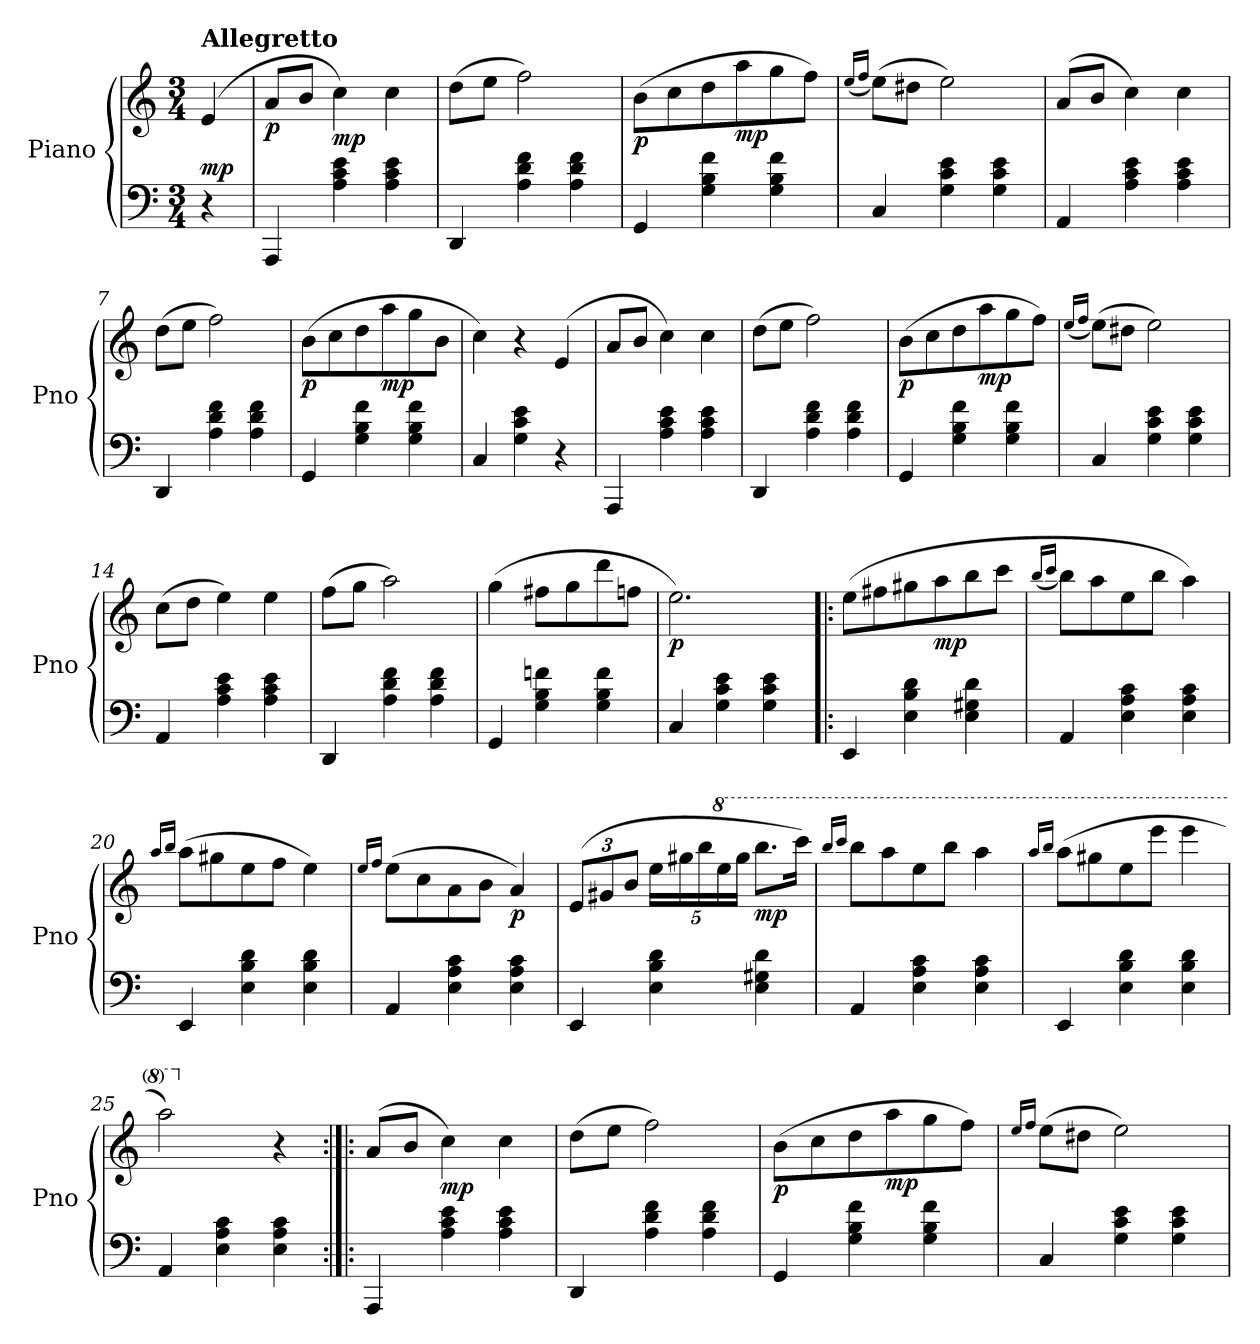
**kern	**kern	**dynam
*part1	*part1	*part1
*staff2	*staff1	*staff1/2
*I"Piano	*	*
*I'Pno	*	*
*clefF4	*clefG2	*
*k[]	*k[]	*
*M3/4	*M3/4	*
=1	=1	=1
!	!LO:TX:a:B:t=Allegretto	!
!	!	!LO:DY:a=2
4r	(>4e/	mp
=2	=2	=2
*	*MM100	*
!	!	!LO:DY:b
4AAA/	8a/L	p
.	8b/J	.
!	!	!LO:DY:b
4A\ 4c\ 4e\	4cc\)	mp
4A\ 4c\ 4e\	4cc\	.
=3	=3	=3
4DD/	(>8dd\L	.
.	8ee\J	.
4A\ 4d\ 4f\	2ff\)	.
4A\ 4d\ 4f\	.	.
=4	=4	=4
!	!	!LO:DY:b
4GG/	(>8b\L	p
.	8cc\	.
4G\ 4B\ 4f\	8dd\	.
!	!	!LO:DY:b
.	8aa\	mp
4G\ 4B\ 4f\	8gg\	.
.	8ff\J)	.
=5	=5	=5
.	(<16qee/LL	.
.	16qff/JJ	.
4C/	(>8ee\L)	.
.	8dd#X\J	.
4G\ 4c\ 4e\	2ee\)	.
4G\ 4c\ 4e\	.	.
!!LO:LB:g=z
=6	=6	=6
4AA/	(>8a/L	.
.	8b/J	.
4A\ 4c\ 4e\	4cc\)	.
4A\ 4c\ 4e\	4cc\	.
=7	=7	=7
4DD/	(>8dd\L	.
.	8ee\J	.
4A\ 4d\ 4f\	2ff\)	.
4A\ 4d\ 4f\	.	.
=8	=8	=8
!	!	!LO:DY:b
4GG/	(>8b\L	p
.	8cc\	.
4G\ 4B\ 4f\	8dd\	.
!	!	!LO:DY:b
.	8aa\	mp
4G\ 4B\ 4f\	8gg\	.
.	8b\J	.
=9	=9	=9
4C/	4cc\)	.
*	*MM60	*
4G\ 4c\ 4e\	4r	.
*	*MM90	*
4r	(<4e/	.
=10	=10	=10
*	*MM100	*
4AAA/	8a/L	.
.	8b/J	.
4A\ 4c\ 4e\	4cc\)	.
4A\ 4c\ 4e\	4cc\	.
!!LO:LB:g=z
=11	=11	=11
4DD/	(>8dd\L	.
.	8ee\J	.
4A\ 4d\ 4f\	2ff\)	.
4A\ 4d\ 4f\	.	.
=12	=12	=12
!	!	!LO:DY:b
4GG/	(>8b\L	p
.	8cc\	.
4G\ 4B\ 4f\	8dd\	.
!	!	!LO:DY:b
.	8aa\	mp
4G\ 4B\ 4f\	8gg\	.
.	8ff\J)	.
=13	=13	=13
.	(<16qee/LL	.
.	16qff/JJ	.
4C/	(>8ee\L)	.
.	8dd#X\J	.
4G\ 4c\ 4e\	2ee\)	.
4G\ 4c\ 4e\	.	.
=14	=14	=14
4AA/	(>8cc\L	.
.	8dd\J	.
4A\ 4c\ 4e\	4ee\)	.
4A\ 4c\ 4e\	4ee\	.
=15	=15	=15
4DD/	(>8ff\L	.
.	8gg\J	.
4A\ 4d\ 4f\	2aa\)	.
4A\ 4d\ 4f\	.	.
!!LO:LB:g=z
=16	=16	=16
4GG/	(>4gg\	.
4G\ 4B\ 4fn\	8ff#X\L	.
.	8gg\	.
4G\ 4B\ 4f\	8ddd\	.
.	8ffn\J	.
=17	=17	=17
!	!	!LO:DY:b
4C/	2.ee\)	p
4G\ 4c\ 4e\	.	.
4G\ 4c\ 4e\	.	.
=18!|:	=18!|:	=18!|:
4EE/	(>8ee\L	.
.	8ff#X\	.
4E\ 4B\ 4d\	8gg#X\	.
!	!	!LO:DY:b
.	8aa\	mp
4E\ 4G#X\ 4d\	8bb\	.
.	8ccc\J	.
=19	=19	=19
.	(<16qbb/LL	.
.	16qccc/JJ	.
4AA/	8bb\L)	.
.	8aa\	.
4E\ 4A\ 4c\	8ee\	.
.	8bb\J	.
4E\ 4A\ 4c\	4aa\)	.
=20	=20	=20
.	16qaa/LL	.
.	16qbb/JJ	.
4EE/	(>8aa\L	.
.	8gg#X\	.
4E\ 4B\ 4d\	8ee\	.
.	8ff\J	.
4E\ 4B\ 4d\	4ee\)	.
!!LO:LB:g=z
=21	=21	=21
.	16qee/LL	.
.	16qff/JJ	.
4AA/	(>8ee\L	.
.	8cc\	.
4E\ 4A\ 4c\	8a\	.
.	8b\J	.
!	!	!LO:DY:b
4E\ 4A\ 4c\	4a/)	p
=22	=22	=22
*	*MM90	*
4EE/	(>12e/L	.
.	12g#X/	.
.	12b/J	.
4E\ 4B\ 4d\	20ee\LL	.
.	20gg#X\	.
.	20bb\	.
*	*8va	*
.	20eee\	.
.	20ggg#\JJ	.
*	*MM100	*
!	!	!LO:DY:b
4E\ 4G#X\ 4d\	8.bbb\L	mp
.	16cccc\Jk)	.
=23	=23	=23
.	16qbbb/LL	.
.	16qcccc/JJ	.
4AA/	8bbb\L	.
.	8aaa\	.
4E\ 4A\ 4c\	8eee\	.
.	8bbb\J	.
4E\ 4A\ 4c\	4aaa\	.
=24	=24	=24
.	16qaaa/LL	.
.	16qbbb/JJ	.
4EE/	(>8aaa\L	.
.	8ggg#X\	.
4E\ 4B\ 4d\	8eee\	.
.	8eeee\J	.
4E\ 4B\ 4d\	4eeee\	.
=25	=25	=25
4AA/	2aaa\)	.
4E\ 4A\ 4c\	.	.
*	*X8va	*
4E\ 4A\ 4c\	4r	.
!!LO:PB:g=z
=26:|!|:	=26:|!|:	=26:|!|:
4AAA/	(>8a/L	.
.	8b/J	.
!	!	!LO:DY:b
4A\ 4c\ 4e\	4cc\)	mp
4A\ 4c\ 4e\	4cc\	.
=27	=27	=27
4DD/	(>8dd\L	.
.	8ee\J	.
4A\ 4d\ 4f\	2ff\)	.
4A\ 4d\ 4f\	.	.
=28	=28	=28
!	!	!LO:DY:b
4GG/	(>8b\L	p
.	8cc\	.
4G\ 4B\ 4f\	8dd\	.
!	!	!LO:DY:b
.	8aa\	mp
4G\ 4B\ 4f\	8gg\	.
.	8ff\J)	.
=29	=29	=29
.	16qee/LL	.
.	16qff/JJ	.
4C/	(>8ee\L	.
.	8dd#X\J	.
4G\ 4c\ 4e\	2ee\)	.
4G\ 4c\ 4e\	.	.
=	=	=
*-	*-	*-
